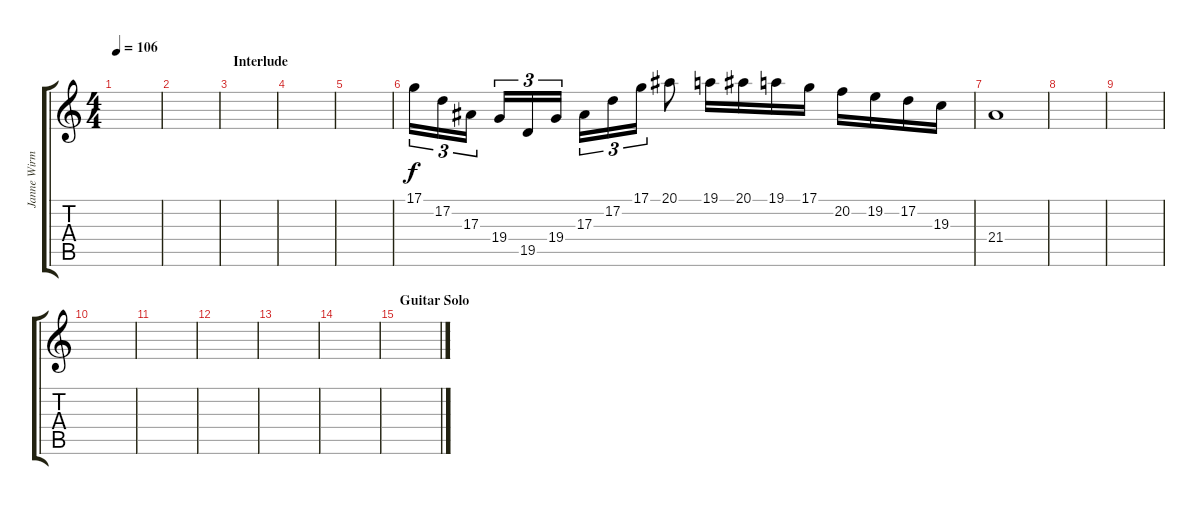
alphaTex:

\track ("Janne Wirman" "Janne Wirm") {instrument harpsichord}
\staff {score tabs}
\tuning (D4 A3 F3 C3 G2 D2) {hide}
\ts (4 4)
\tempo 106
\clef g2
\ks c
|
|
\section ("" "Interlude")
|
|
|
17.1.16{tu (3 2) volume 16 instrument harpsichord} 17.2.16{tu (3 2)} 17.3.16{tu (3 2)} 19.4.16{tu (3 2)} 19.5.16{tu (3 2)} 19.4.16{tu (3 2)} 17.3.16{tu (3 2)} 17.2.16{tu (3 2)} 17.1.16{tu (3 2)} 20.1.8 19.1.16 20.1.16 19.1.16 17.1.16 20.2.16 19.2.16 17.2.16 19.3.16 |
21.4.1 |
|
|
|
|
|
|
|
\section ("" "Guitar Solo")
